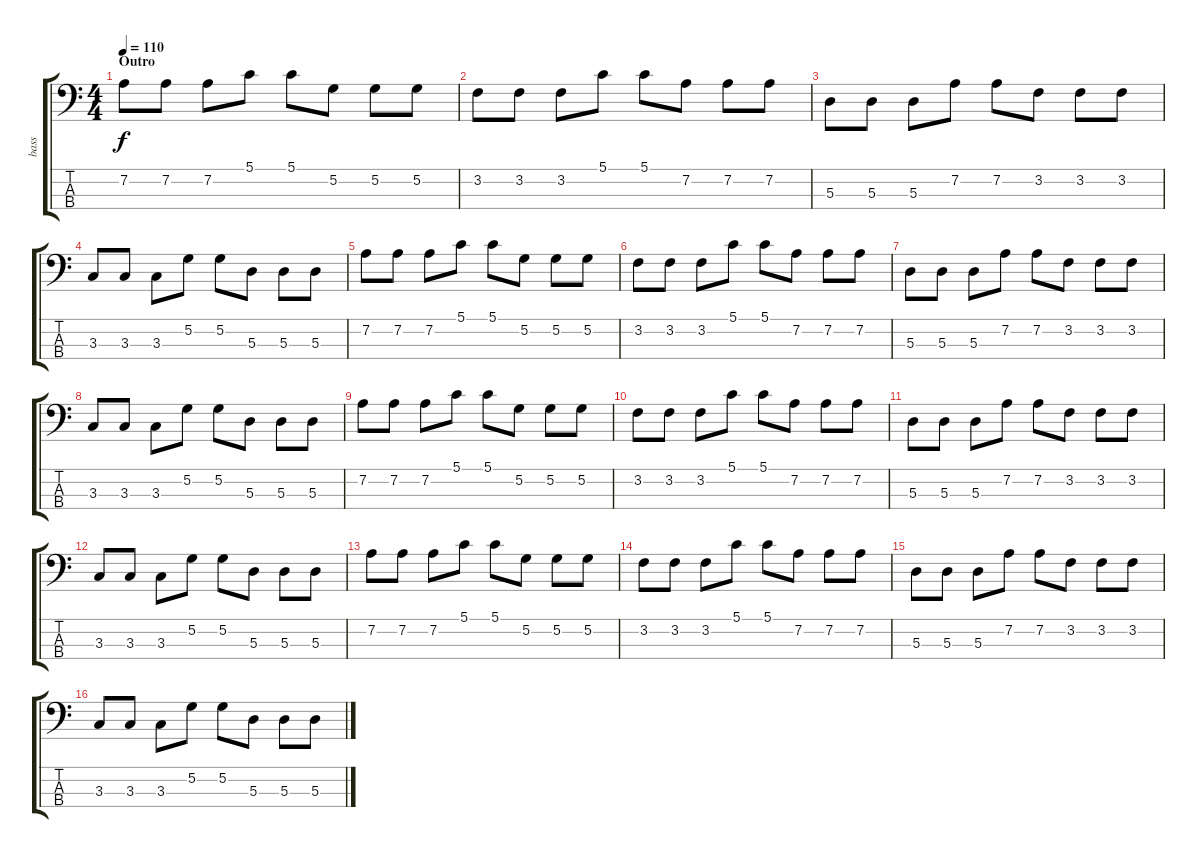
\track ("bass" "bass") {instrument electricbassfinger}
\staff {score tabs}
\tuning (G2 D2 A1 E1) {hide}
\ts (4 4)
\section ("" "Outro")
\tempo 110
\clef f4
\ks c
7.2.8{dy f} 7.2.8 7.2.8 5.1.8 5.1.8 5.2.8 5.2.8 5.2.8 |
3.2.8 3.2.8 3.2.8 5.1.8 5.1.8 7.2.8 7.2.8 7.2.8 |
5.3.8 5.3.8 5.3.8 7.2.8 7.2.8 3.2.8 3.2.8 3.2.8 |
3.3.8 3.3.8 3.3.8 5.2.8 5.2.8 5.3.8 5.3.8 5.3.8 |
7.2.8 7.2.8 7.2.8 5.1.8 5.1.8 5.2.8 5.2.8 5.2.8 |
3.2.8 3.2.8 3.2.8 5.1.8 5.1.8 7.2.8 7.2.8 7.2.8 |
5.3.8 5.3.8 5.3.8 7.2.8 7.2.8 3.2.8 3.2.8 3.2.8 |
3.3.8 3.3.8 3.3.8 5.2.8 5.2.8 5.3.8 5.3.8 5.3.8 |
7.2.8 7.2.8 7.2.8 5.1.8 5.1.8 5.2.8 5.2.8 5.2.8 |
3.2.8 3.2.8 3.2.8 5.1.8 5.1.8 7.2.8 7.2.8 7.2.8 |
5.3.8 5.3.8 5.3.8 7.2.8 7.2.8 3.2.8 3.2.8 3.2.8 |
3.3.8 3.3.8 3.3.8 5.2.8 5.2.8 5.3.8 5.3.8 5.3.8 |
7.2.8 7.2.8 7.2.8 5.1.8 5.1.8 5.2.8 5.2.8 5.2.8 |
3.2.8 3.2.8 3.2.8 5.1.8 5.1.8 7.2.8 7.2.8 7.2.8 |
5.3.8 5.3.8 5.3.8 7.2.8 7.2.8 3.2.8 3.2.8 3.2.8 |
3.3.8 3.3.8 3.3.8 5.2.8 5.2.8 5.3.8 5.3.8 5.3.8
